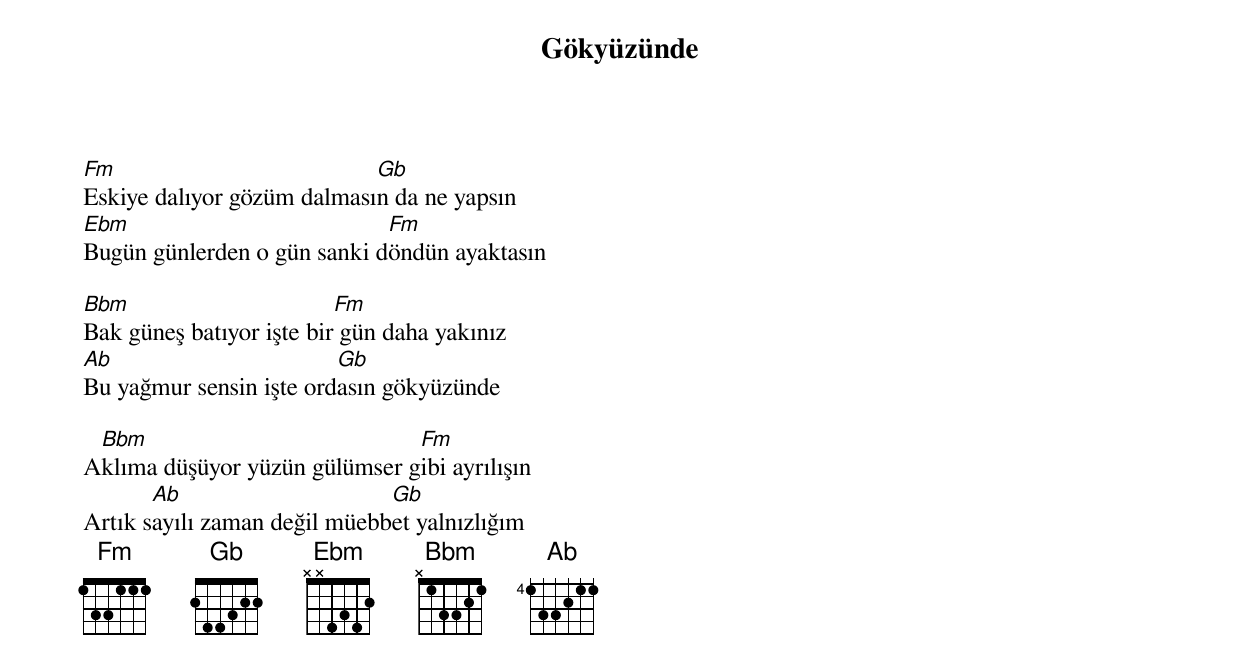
{title: Gökyüzünde}
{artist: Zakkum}

Fm                          Gb
Eskiye dalıyor gözüm dalmasın da ne yapsın
Ebm                          Fm
Bugün günlerden o gün sanki döndün ayaktasın

Bbm                       Fm
Bak güneş batıyor işte bir gün daha yakınız
Ab                       Gb
Bu yağmur sensin işte ordasın gökyüzünde

 Bbm                           Fm
Aklıma düşüyor yüzün gülümser gibi ayrılışın
       Ab                     Gb
Artık sayılı zaman değil müebbet yalnızlığım
